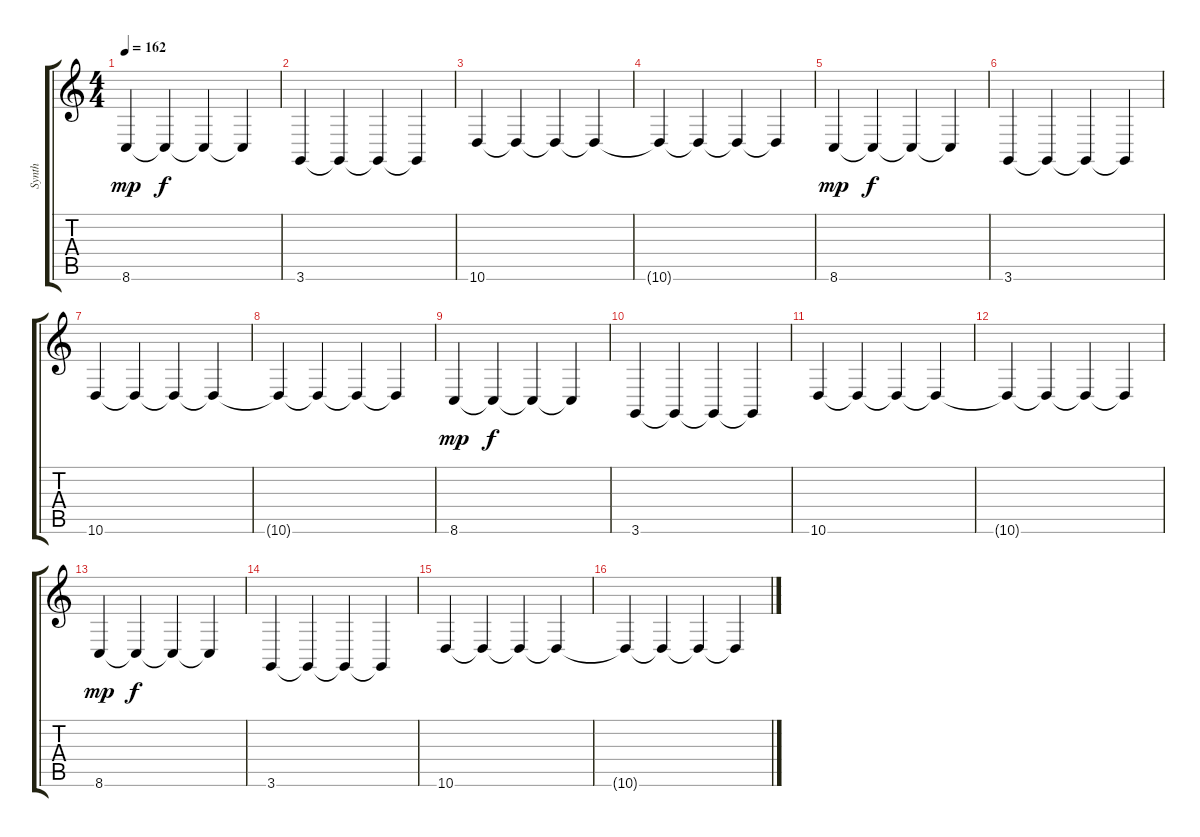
\track ("Synth" "Synth") {instrument seashore}
\staff {score tabs}
\tuning (E4 B3 G3 D3 A2 E2) {hide}
\ts (4 4)
\tempo 162
\clef g2
\ks c
8.6.4{dy mp} 8.6{t}.4{dy f} 8.6{t}.4 8.6{t}.4 |
3.6.4 3.6{t}.4 3.6{t}.4 3.6{t}.4 |
10.6.4 10.6{t}.4 10.6{t}.4 10.6{t}.4 |
10.6{t}.4 10.6{t}.4 10.6{t}.4 10.6{t}.4 |
8.6.4{dy mp} 8.6{t}.4{dy f} 8.6{t}.4 8.6{t}.4 |
3.6.4 3.6{t}.4 3.6{t}.4 3.6{t}.4 |
10.6.4 10.6{t}.4 10.6{t}.4 10.6{t}.4 |
10.6{t}.4 10.6{t}.4 10.6{t}.4 10.6{t}.4 |
8.6.4{dy mp} 8.6{t}.4{dy f} 8.6{t}.4 8.6{t}.4 |
3.6.4 3.6{t}.4 3.6{t}.4 3.6{t}.4 |
10.6.4 10.6{t}.4 10.6{t}.4 10.6{t}.4 |
10.6{t}.4 10.6{t}.4 10.6{t}.4 10.6{t}.4 |
8.6.4{dy mp} 8.6{t}.4{dy f} 8.6{t}.4 8.6{t}.4 |
3.6.4 3.6{t}.4 3.6{t}.4 3.6{t}.4 |
10.6.4 10.6{t}.4 10.6{t}.4 10.6{t}.4 |
10.6{t}.4 10.6{t}.4 10.6{t}.4 10.6{t}.4
